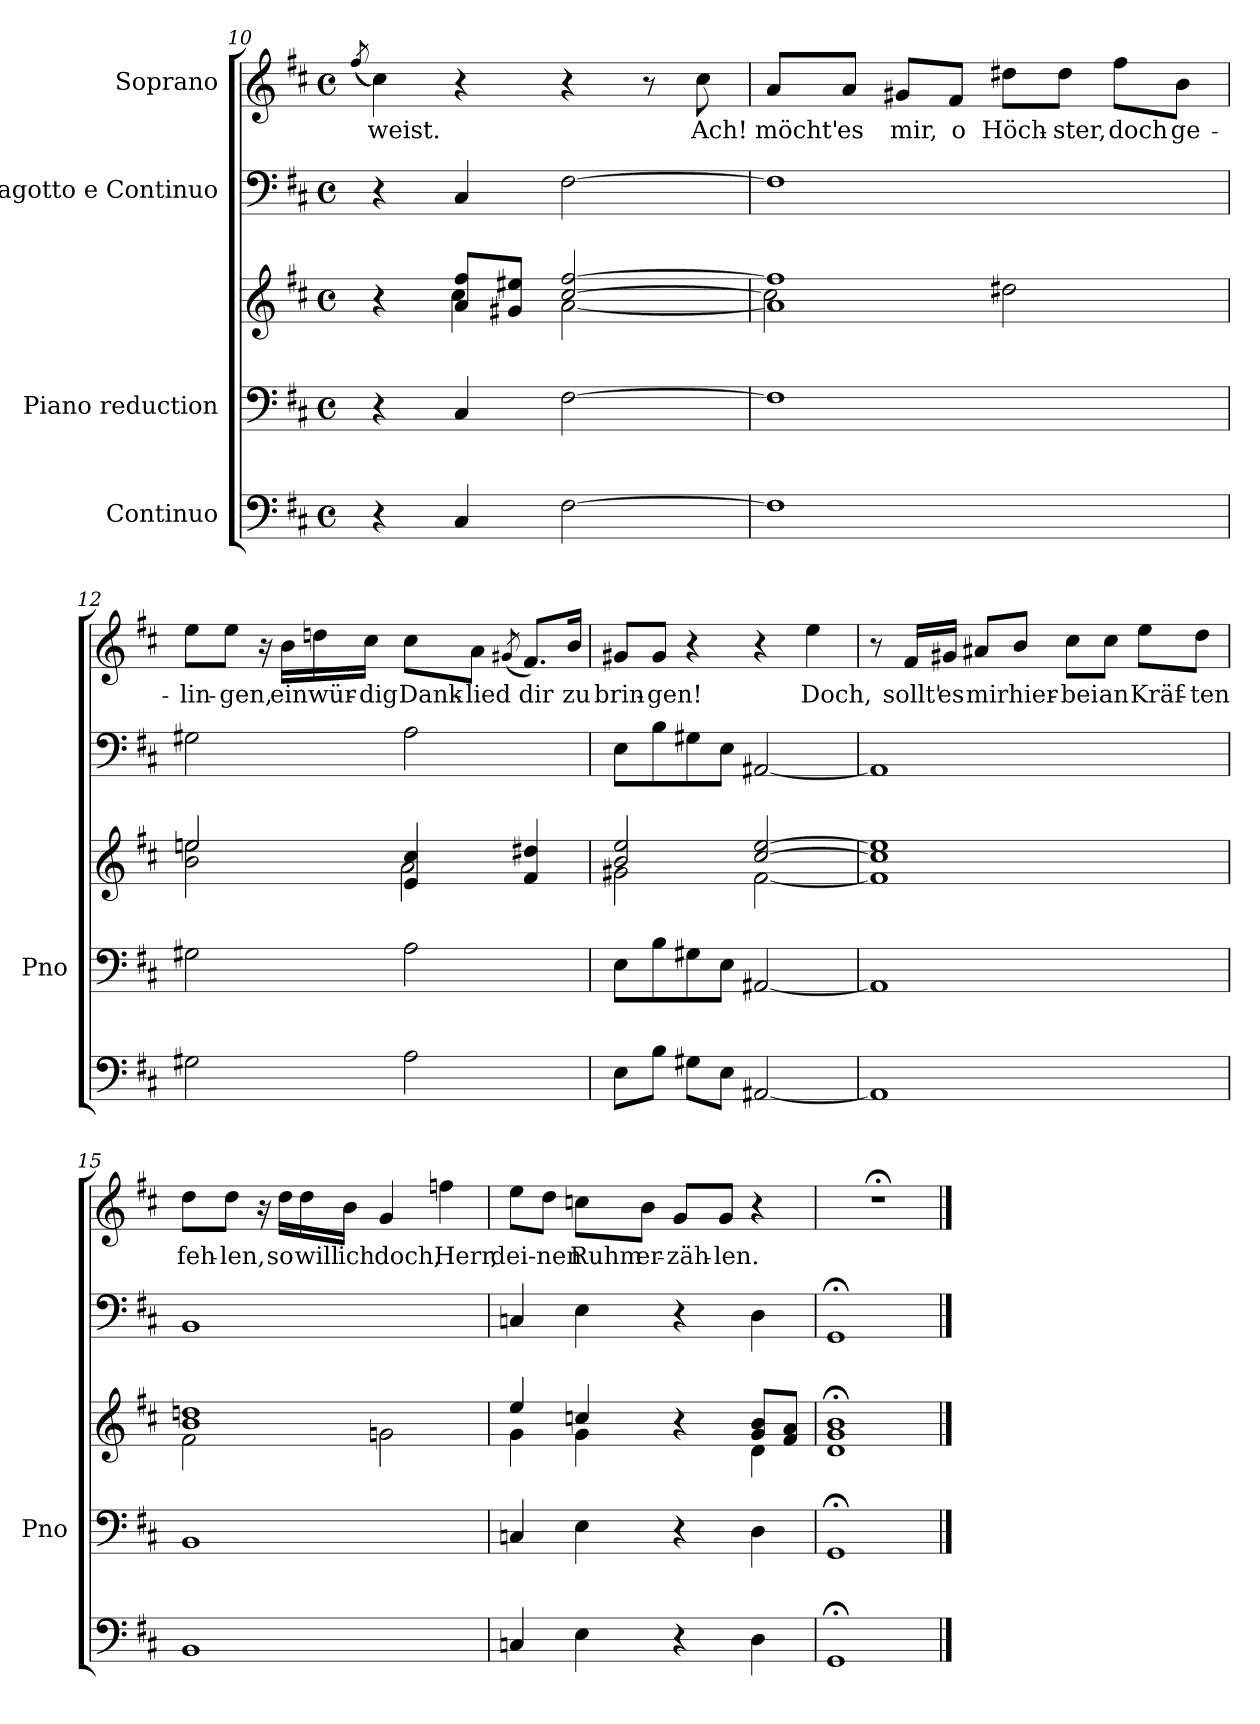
**kern	**kern	**kern	**kern	**kern	**text
*part4	*part3	*part3	*part2	*part1	*part1
*staff5	*staff4	*staff3	*staff2	*staff1	*staff1
*I"Continuo	*I"Piano reduction	*	*I"Fagotto e Continuo	*I"Soprano	*
*	*I'Pno	*	*	*	*
*clefF4	*clefF4	*clefG2	*clefF4	*clefG2	*
*k[f#c#]	*k[f#c#]	*k[f#c#]	*k[f#c#]	*k[f#c#]	*
*M4/4	*M4/4	*M4/4	*M4/4	*M4/4	*
*met(c)	*met(c)	*met(c)	*met(c)	*met(c)	*
=10	=10	=10	=10	=10	=10
.	.	.	.	(<8qff#/	.
*	*	*^	*	*	*
!	!	!	!	!	!	!LO:LY:b
4r	4r	4r	4ryy	4r	4cc#\)	-weist.
4C#/	4C#/	8a/ 8ff#/L	4cc#\	4C#/	4r	.
.	.	8g#X/ 8ee#X/J	.	.	.	.
[2F#\	[2F#\	[2cc#/ [2ff#/	[2a\	[2F#\	4r	.
.	.	.	.	.	8r	.
!	!	!	!	!	!	!LO:LY:b
.	.	.	.	.	8cc#\	Ach!
=11	=11	=11	=11	=11	=11	=11
!	!	!	!	!	!	!LO:LY:b
1F#]	1F#]	1a] 1ff#]	2cc#\]	1F#]	8a/L	möcht'
!	!	!	!	!	!	!LO:LY:b
.	.	.	.	.	8a/J	es
!	!	!	!	!	!	!LO:LY:b
.	.	.	.	.	8g#X/L	mir,
!	!	!	!	!	!	!LO:LY:b
.	.	.	.	.	8f#/J	o
!	!	!	!	!	!	!LO:LY:b
.	.	.	2dd#X\	.	8dd#X\L	Höch-
!	!	!	!	!	!	!LO:LY:b
.	.	.	.	.	8dd#\J	ster,
!	!	!	!	!	!	!LO:LY:b
.	.	.	.	.	8ff#\L	doch
!	!	!	!	!	!	!LO:LY:b
.	.	.	.	.	8b\J	ge-
!!LO:LB:g=z
=12	=12	=12	=12	=12	=12	=12
!	!	!	!	!	!	!LO:LY:b
2G#X\	2G#X\	2ee/	2b\ 2een\	2G#X\	8ee\L	lin-
!	!	!	!	!	!	!LO:LY:b
.	.	.	.	.	8ee\J	gen,
.	.	.	.	.	16r	.
!	!	!	!	!	!	!LO:LY:b
.	.	.	.	.	16b\LL	ein
!	!	!	!	!	!	!LO:LY:b
.	.	.	.	.	16ddn\	wür-
!	!	!	!	!	!	!LO:LY:b
.	.	.	.	.	16cc#\JJ	dig
!	!	!	!	!	!	!LO:LY:b
2A\	2A\	4e/ 4cc#/	2a\	2A\	8cc#\L	Dank-
!	!	!	!	!	!	!LO:LY:b
.	.	.	.	.	8a\J	lied
.	.	.	.	.	(<8qg#X/	.
!	!	!	!	!	!	!LO:LY:b
.	.	4f#/ 4dd#X/	.	.	8.f#/L)	dir
!	!	!	!	!	!	!LO:LY:b
.	.	.	.	.	16b/Jk	zu
=13	=13	=13	=13	=13	=13	=13
!	!	!	!	!	!	!LO:LY:b
8E\L	8E\L	2b/ 2ee/	2g#X\	8E\L	8g#X/L	brin-
!	!	!	!	!	!	!LO:LY:b
8B\J	8B\	.	.	8B\	8g#/J	gen!
8G#X\L	8G#X\	.	.	8G#X\	4r	.
8E\J	8E\J	.	.	8E\J	.	.
[2AA#X/	[2AA#X/	[2cc#/ [2ee/	[2f#\	[2AA#X/	4r	.
!	!	!	!	!	!	!LO:LY:b
.	.	.	.	.	4ee\	Doch,
=14	=14	=14	=14	=14	=14	=14
1AA#]	1AA#]	1cc#] 1ee]	1f#]	1AA#]	8r	.
!	!	!	!	!	!	!LO:LY:b
.	.	.	.	.	16f#/LL	sollt'
!	!	!	!	!	!	!LO:LY:b
.	.	.	.	.	16g#X/JJ	es
!	!	!	!	!	!	!LO:LY:b
.	.	.	.	.	8a#X/L	mir
!	!	!	!	!	!	!LO:LY:b
.	.	.	.	.	8b/J	hier-
!	!	!	!	!	!	!LO:LY:b
.	.	.	.	.	8cc#\L	bei
!	!	!	!	!	!	!LO:LY:b
.	.	.	.	.	8cc#\J	an
!	!	!	!	!	!	!LO:LY:b
.	.	.	.	.	8ee\L	Kräf-
!	!	!	!	!	!	!LO:LY:b
.	.	.	.	.	8dd\J	ten
!!LO:PB:g=z
=15	=15	=15	=15	=15	=15	=15
!	!	!	!	!	!	!LO:LY:b
1BB	1BB	1b 1ddn	2f#\	1BB	8dd\L	feh-
!	!	!	!	!	!	!LO:LY:b
.	.	.	.	.	8dd\J	len,
.	.	.	.	.	16r	.
!	!	!	!	!	!	!LO:LY:b
.	.	.	.	.	16dd\LL	so
!	!	!	!	!	!	!LO:LY:b
.	.	.	.	.	16dd\	will
!	!	!	!	!	!	!LO:LY:b
.	.	.	.	.	16b\JJ	ich
!	!	!	!	!	!	!LO:LY:b
.	.	.	2gn\	.	4g/	doch,
!	!	!	!	!	!	!LO:LY:b
.	.	.	.	.	4ffn\	Herr,
=16	=16	=16	=16	=16	=16	=16
!	!	!	!	!	!	!LO:LY:b
4Cn/	4Cn/	4ee/	4g\	4Cn/	8ee\L	dei-nen
.	.	.	.	.	8dd\J	.
!	!	!	!	!	!	!LO:LY:b
4E\	4E\	4ccn/	4g\	4E\	8ccn\L	Ruhm
!	!	!	!	!	!	!LO:LY:b
.	.	.	.	.	8b\J	er-
!	!	!	!	!	!	!LO:LY:b
4r	4r	4r	4ryy	4r	8g/L	zäh-
!	!	!	!	!	!	!LO:LY:b
.	.	.	.	.	8g/J	len.
4D\	4D\	8g/ 8b/L	4d\	4D\	4r	.
.	.	8f#/ 8a/J	.	.	.	.
*	*	*v	*v	*	*	*
=17	=17	=17	=17	=17	=17
1GG;<	1GG;<	1d;< 1g;< 1b;<	1GG;<	1r;<	.
==	==	==	==	==	==
*-	*-	*-	*-	*-	*-
